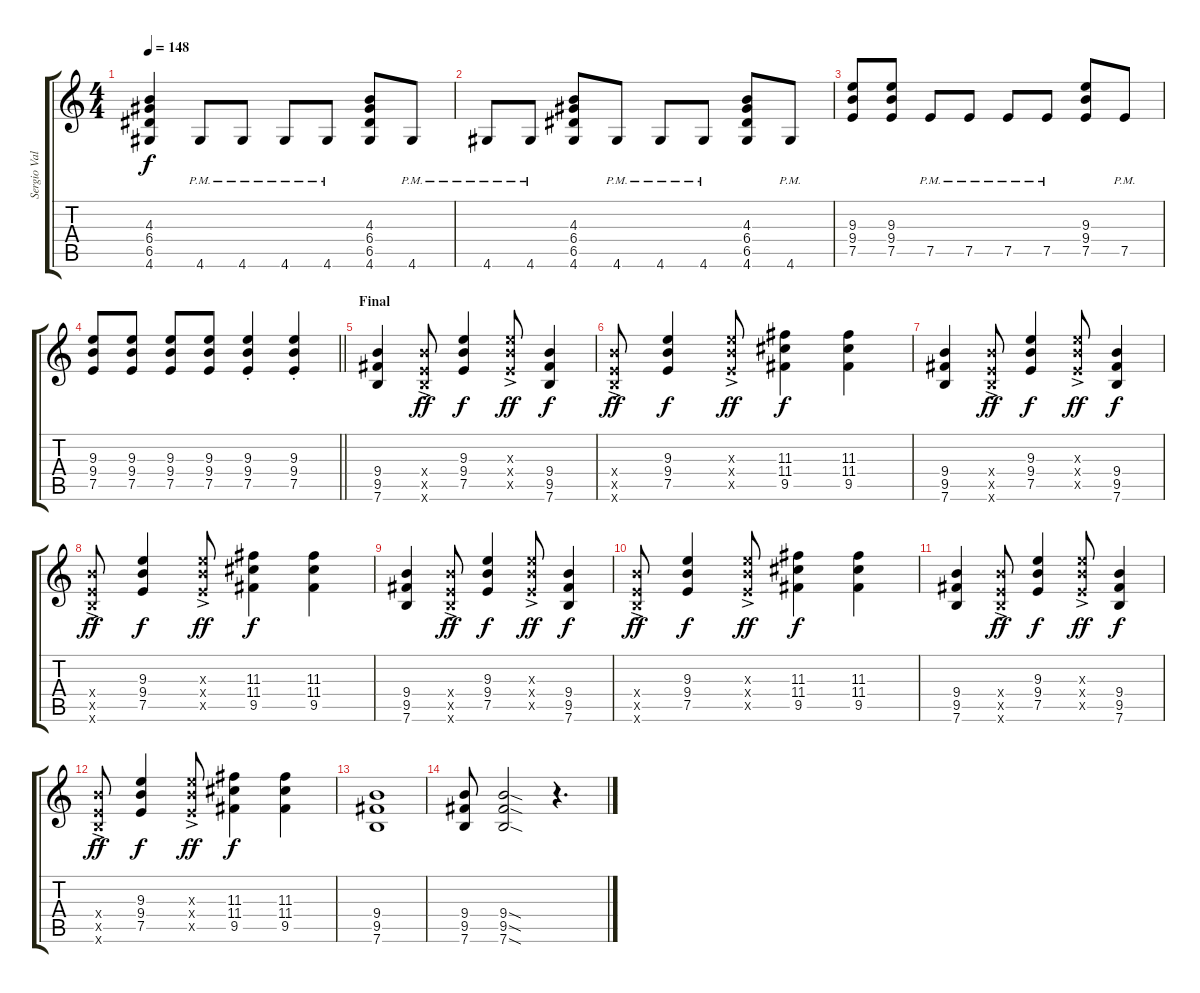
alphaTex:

\track ("Sergio Vallin" "Sergio Val") {instrument overdrivenguitar}
\staff {score tabs}
\tuning (E4 B3 G3 D3 A2 E2) {hide}
\ts (4 4)
\tempo 148
\clef g2
\ks c
(4.3 6.4 6.5 4.6).4{dy f} 4.6{pm}.8 4.6{pm}.8 4.6{pm}.8 4.6{pm}.8 (4.3 6.4 6.5 4.6).8 4.6{pm}.8 |
4.6{pm}.8 4.6{pm}.8 (4.3 6.4 6.5 4.6).8 4.6{pm}.8 4.6{pm}.8 4.6{pm}.8 (4.3 6.4 6.5 4.6).8 4.6{pm}.8 |
(9.3 9.4 7.5).8 (9.3 9.4 7.5).8 7.5{pm}.8 7.5{pm}.8 7.5{pm}.8 7.5{pm}.8 (9.3 9.4 7.5).8 7.5{pm}.8 |
\barLineRight lightlight
(9.3 9.4 7.5).8 (9.3 9.4 7.5).8 (9.3 9.4 7.5).8 (9.3 9.4 7.5).8 (9.3 9.4 7.5{st}).4 (9.3{st} 9.4 7.5).4 |
\section ("" "Final")
(9.4 9.5 7.6).4 (9.4{ac x} 7.5{ac x} 7.6{x}).8{dy ff} (9.3 9.4 7.5).4{dy f} (9.3{x} 9.4{ac x} 7.5{ac x}).8{dy ff} (9.4 9.5 7.6).4{dy f} |
(9.4{x} 7.5{ac x} 7.6{ac x}).8{dy ff} (9.3 9.4 7.5).4{dy f} (9.3{x} 9.4{ac x} 7.5{ac x}).8{dy ff} (11.3 11.4 9.5).4{dy f} (11.3 11.4 9.5).4 |
(9.4 9.5 7.6).4 (9.4{ac x} 7.5{ac x} 7.6{x}).8{dy ff} (9.3 9.4 7.5).4{dy f} (9.3{x} 9.4{ac x} 7.5{ac x}).8{dy ff} (9.4 9.5 7.6).4{dy f} |
(9.4{x} 7.5{ac x} 7.6{ac x}).8{dy ff} (9.3 9.4 7.5).4{dy f} (9.3{x} 9.4{ac x} 7.5{ac x}).8{dy ff} (11.3 11.4 9.5).4{dy f} (11.3 11.4 9.5).4 |
(9.4 9.5 7.6).4 (9.4{ac x} 7.5{ac x} 7.6{x}).8{dy ff} (9.3 9.4 7.5).4{dy f} (9.3{x} 9.4{ac x} 7.5{ac x}).8{dy ff} (9.4 9.5 7.6).4{dy f} |
(9.4{x} 7.5{ac x} 7.6{ac x}).8{dy ff} (9.3 9.4 7.5).4{dy f} (9.3{x} 9.4{ac x} 7.5{ac x}).8{dy ff} (11.3 11.4 9.5).4{dy f} (11.3 11.4 9.5).4 |
(9.4 9.5 7.6).4 (9.4{ac x} 7.5{ac x} 7.6{x}).8{dy ff} (9.3 9.4 7.5).4{dy f} (9.3{x} 9.4{ac x} 7.5{ac x}).8{dy ff} (9.4 9.5 7.6).4{dy f} |
(9.4{x} 7.5{ac x} 7.6{ac x}).8{dy ff} (9.3 9.4 7.5).4{dy f} (9.3{x} 9.4{ac x} 7.5{ac x}).8{dy ff} (11.3 11.4 9.5).4{dy f} (11.3 11.4 9.5).4 |
(9.4 9.5 7.6).1 |
(9.4 9.5 7.6).8 (9.4{sod} 9.5{sod} 7.6{sod}).2 r.4{d}
